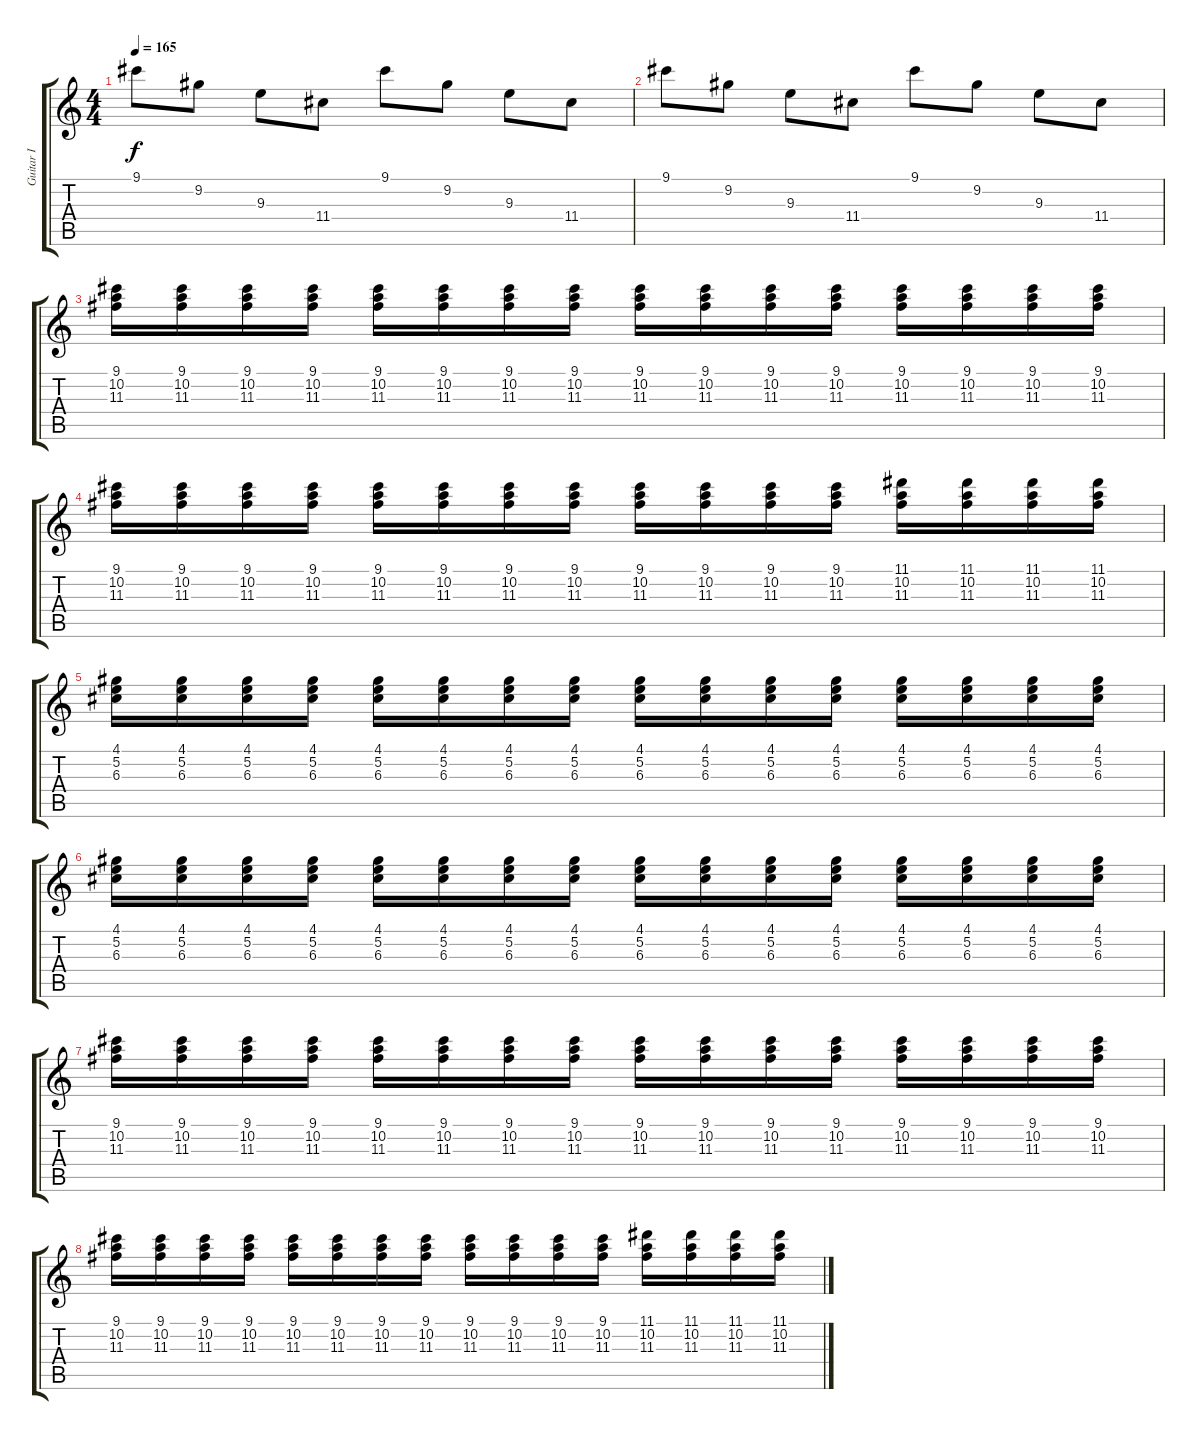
\track ("Guitar I" "Guitar I") {instrument distortionguitar}
\staff {score tabs}
\tuning (E4 B3 G3 D3 A2 E2) {hide}
\ts (4 4)
\tempo 165
\clef g2
\ks c
9.1.8{dy f} 9.2.8 9.3.8 11.4.8 9.1.8 9.2.8 9.3.8 11.4.8 |
9.1.8 9.2.8 9.3.8 11.4.8 9.1.8 9.2.8 9.3.8 11.4.8 |
(9.1 10.2 11.3).16{volume 10} (9.1 10.2 11.3).16 (9.1 10.2 11.3).16 (9.1 10.2 11.3).16 (9.1 10.2 11.3).16 (9.1 10.2 11.3).16 (9.1 10.2 11.3).16 (9.1 10.2 11.3).16 (9.1 10.2 11.3).16 (9.1 10.2 11.3).16 (9.1 10.2 11.3).16 (9.1 10.2 11.3).16 (9.1 10.2 11.3).16 (9.1 10.2 11.3).16 (9.1 10.2 11.3).16 (9.1 10.2 11.3).16 |
(9.1 10.2 11.3).16 (9.1 10.2 11.3).16 (9.1 10.2 11.3).16 (9.1 10.2 11.3).16 (9.1 10.2 11.3).16 (9.1 10.2 11.3).16 (9.1 10.2 11.3).16 (9.1 10.2 11.3).16 (9.1 10.2 11.3).16 (9.1 10.2 11.3).16 (9.1 10.2 11.3).16 (9.1 10.2 11.3).16 (11.1 10.2 11.3).16 (11.1 10.2 11.3).16 (11.1 10.2 11.3).16 (11.1 10.2 11.3).16 |
(4.1 5.2 6.3).16 (4.1 5.2 6.3).16 (4.1 5.2 6.3).16 (4.1 5.2 6.3).16 (4.1 5.2 6.3).16 (4.1 5.2 6.3).16 (4.1 5.2 6.3).16 (4.1 5.2 6.3).16 (4.1 5.2 6.3).16 (4.1 5.2 6.3).16 (4.1 5.2 6.3).16 (4.1 5.2 6.3).16 (4.1 5.2 6.3).16 (4.1 5.2 6.3).16 (4.1 5.2 6.3).16 (4.1 5.2 6.3).16 |
(4.1 5.2 6.3).16 (4.1 5.2 6.3).16 (4.1 5.2 6.3).16 (4.1 5.2 6.3).16 (4.1 5.2 6.3).16 (4.1 5.2 6.3).16 (4.1 5.2 6.3).16 (4.1 5.2 6.3).16 (4.1 5.2 6.3).16 (4.1 5.2 6.3).16 (4.1 5.2 6.3).16 (4.1 5.2 6.3).16 (4.1 5.2 6.3).16 (4.1 5.2 6.3).16 (4.1 5.2 6.3).16 (4.1 5.2 6.3).16 |
(9.1 10.2 11.3).16 (9.1 10.2 11.3).16 (9.1 10.2 11.3).16 (9.1 10.2 11.3).16 (9.1 10.2 11.3).16 (9.1 10.2 11.3).16 (9.1 10.2 11.3).16 (9.1 10.2 11.3).16 (9.1 10.2 11.3).16 (9.1 10.2 11.3).16 (9.1 10.2 11.3).16 (9.1 10.2 11.3).16 (9.1 10.2 11.3).16 (9.1 10.2 11.3).16 (9.1 10.2 11.3).16 (9.1 10.2 11.3).16 |
(9.1 10.2 11.3).16 (9.1 10.2 11.3).16 (9.1 10.2 11.3).16 (9.1 10.2 11.3).16 (9.1 10.2 11.3).16 (9.1 10.2 11.3).16 (9.1 10.2 11.3).16 (9.1 10.2 11.3).16 (9.1 10.2 11.3).16 (9.1 10.2 11.3).16 (9.1 10.2 11.3).16 (9.1 10.2 11.3).16 (11.1 10.2 11.3).16 (11.1 10.2 11.3).16 (11.1 10.2 11.3).16 (11.1 10.2 11.3).16
